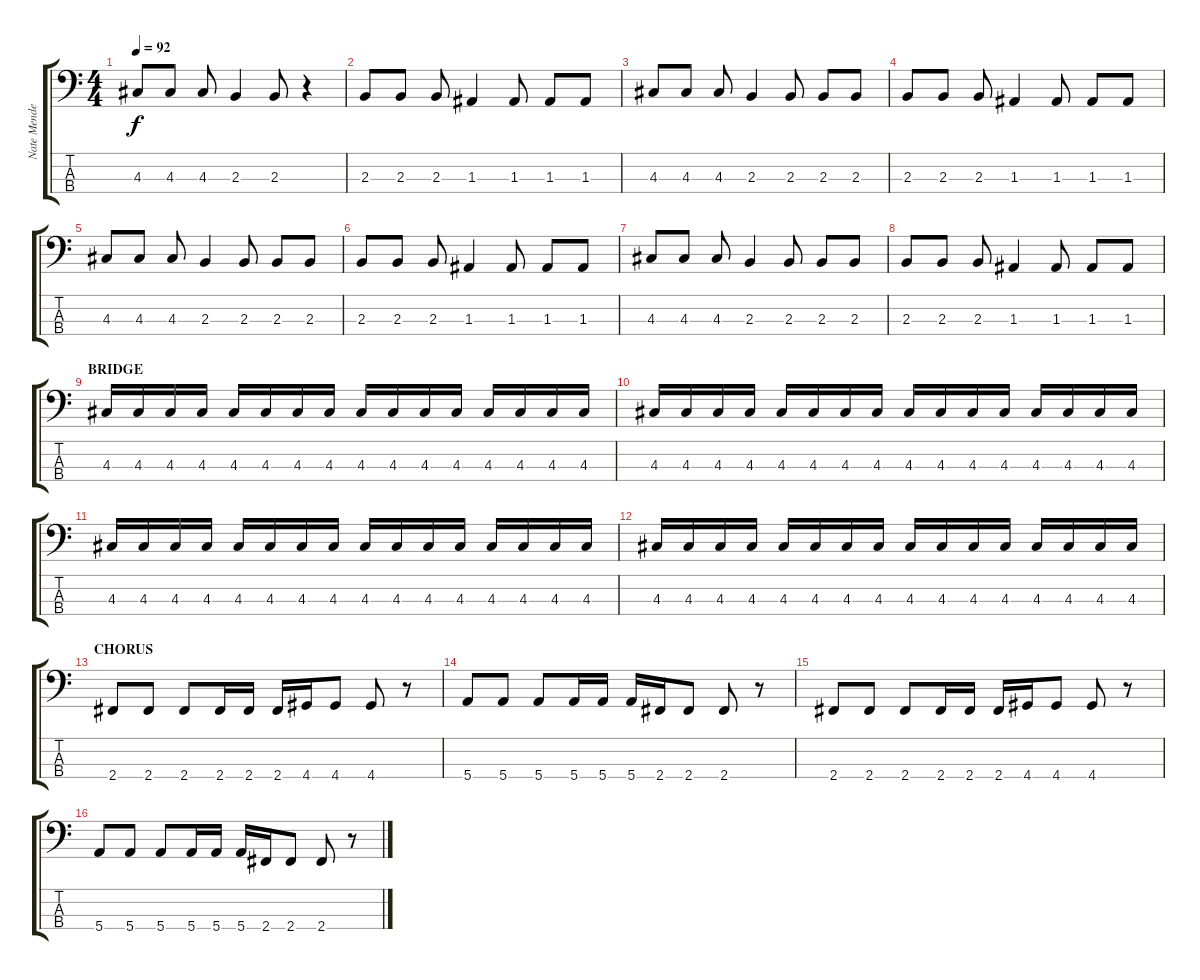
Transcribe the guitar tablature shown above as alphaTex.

\track ("Nate Mendel (Bass)" "Nate Mende") {instrument electricbassfinger}
\staff {score tabs}
\tuning (G2 D2 A1 E1) {hide}
\ts (4 4)
\tempo 92
\clef f4
\ks c
4.3.8{dy f} 4.3.8 4.3.8 2.3.4 2.3.8 r.4 |
2.3.8 2.3.8 2.3.8 1.3.4 1.3.8 1.3.8 1.3.8 |
4.3.8 4.3.8 4.3.8 2.3.4 2.3.8 2.3.8 2.3.8 |
2.3.8 2.3.8 2.3.8 1.3.4 1.3.8 1.3.8 1.3.8 |
4.3.8 4.3.8 4.3.8 2.3.4 2.3.8 2.3.8 2.3.8 |
2.3.8 2.3.8 2.3.8 1.3.4 1.3.8 1.3.8 1.3.8 |
4.3.8 4.3.8 4.3.8 2.3.4 2.3.8 2.3.8 2.3.8 |
2.3.8 2.3.8 2.3.8 1.3.4 1.3.8 1.3.8 1.3.8 |
\section ("" "BRIDGE")
4.3.16 4.3.16 4.3.16 4.3.16 4.3.16 4.3.16 4.3.16 4.3.16 4.3.16 4.3.16 4.3.16 4.3.16 4.3.16 4.3.16 4.3.16 4.3.16 |
4.3.16 4.3.16 4.3.16 4.3.16 4.3.16 4.3.16 4.3.16 4.3.16 4.3.16 4.3.16 4.3.16 4.3.16 4.3.16 4.3.16 4.3.16 4.3.16 |
4.3.16 4.3.16 4.3.16 4.3.16 4.3.16 4.3.16 4.3.16 4.3.16 4.3.16 4.3.16 4.3.16 4.3.16 4.3.16 4.3.16 4.3.16 4.3.16 |
4.3.16 4.3.16 4.3.16 4.3.16 4.3.16 4.3.16 4.3.16 4.3.16 4.3.16 4.3.16 4.3.16 4.3.16 4.3.16 4.3.16 4.3.16 4.3.16 |
\section ("" "CHORUS")
2.4.8 2.4.8 2.4.8 2.4.16 2.4.16 2.4.16 4.4.16 4.4.8 4.4.8 r.8 |
5.4.8 5.4.8 5.4.8 5.4.16 5.4.16 5.4.16 2.4.16 2.4.8 2.4.8 r.8 |
2.4.8 2.4.8 2.4.8 2.4.16 2.4.16 2.4.16 4.4.16 4.4.8 4.4.8 r.8 |
5.4.8 5.4.8 5.4.8 5.4.16 5.4.16 5.4.16 2.4.16 2.4.8 2.4.8 r.8
